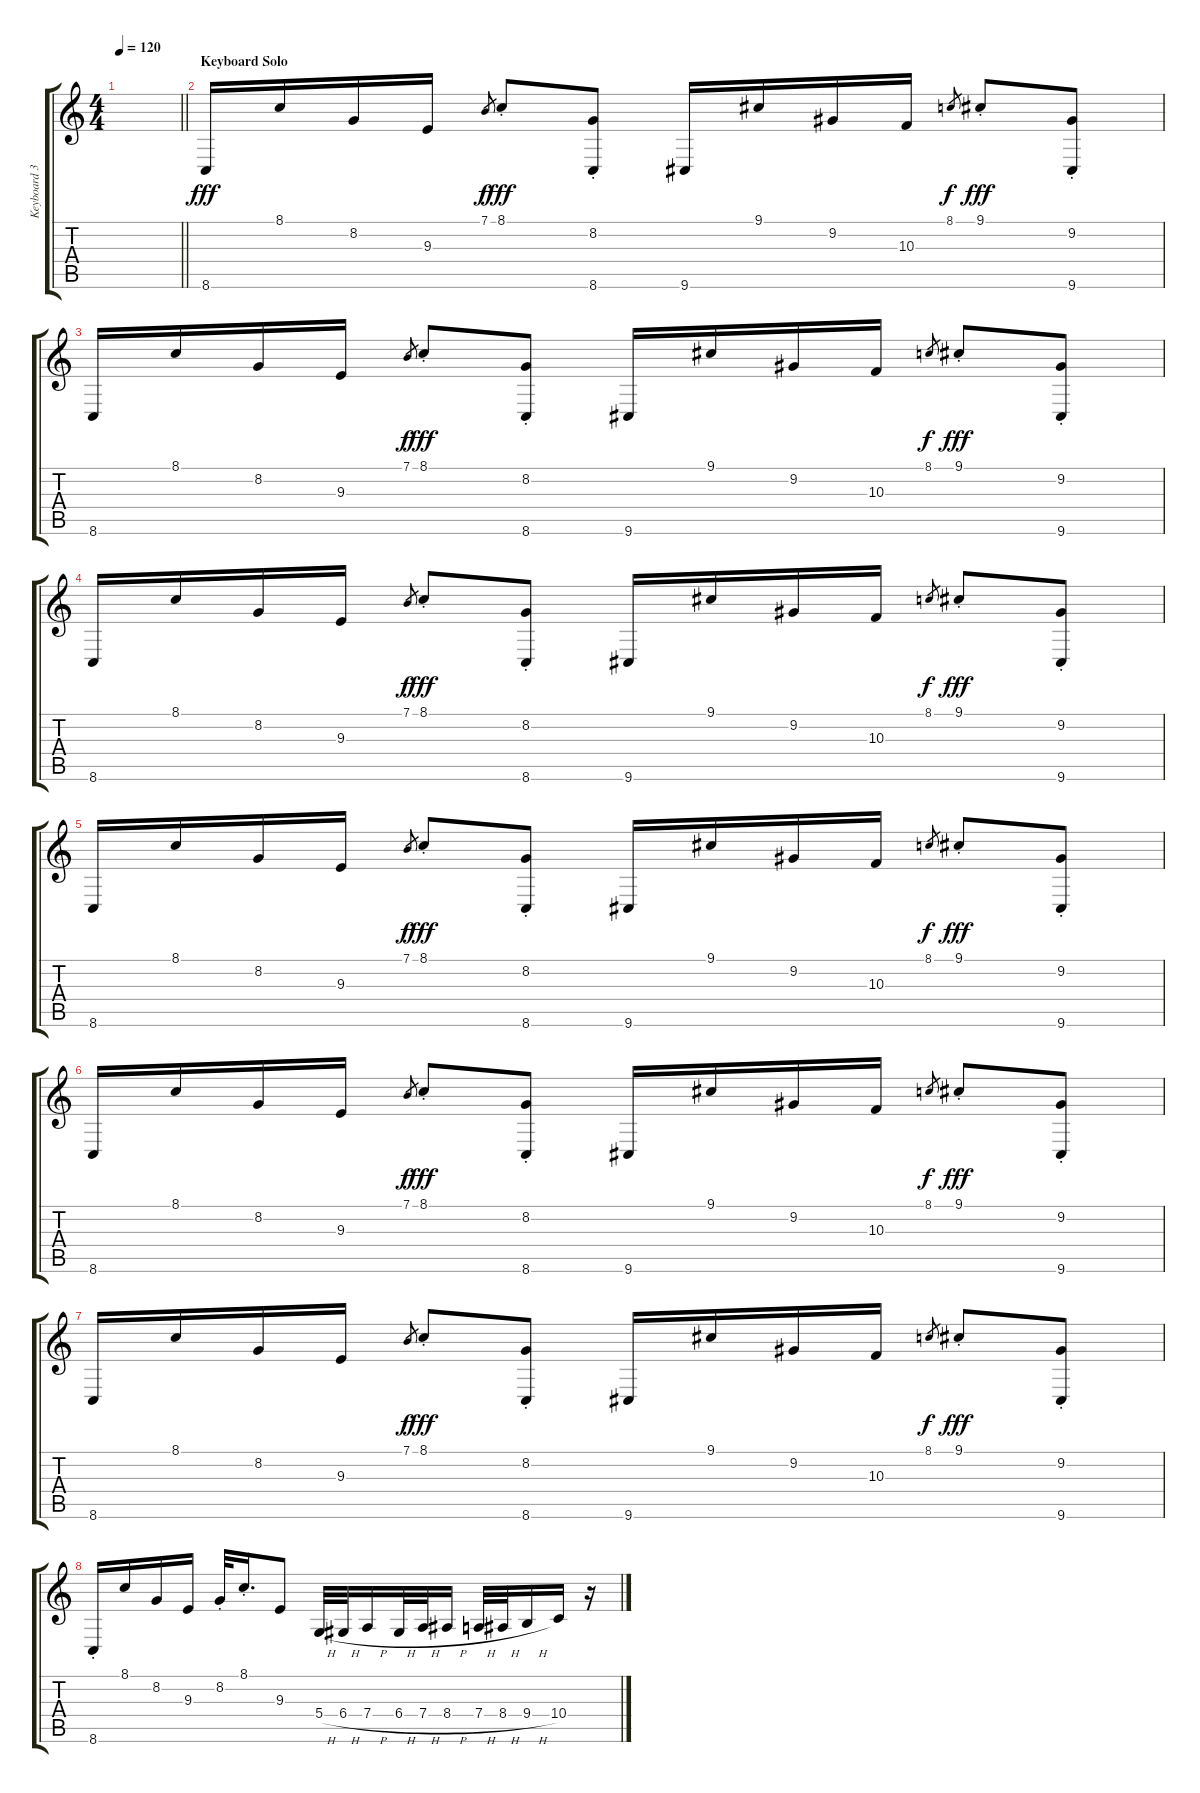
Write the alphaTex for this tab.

\track ("Keyboard 3" "Keyboard 3") {instrument lead2sawtooth}
\staff {score tabs}
\tuning (E4 B3 G3 D3 A2 E2) {hide}
\ts (4 4)
\tempo 120
\clef g2
\barLineRight lightlight
\ks c
|
\section ("" "Keyboard Solo")
8.6.16{dy fff} 8.1.16 8.2.16 9.3.16 7.1.8{gr dy f} 8.1{st}.8{dy fff} (8.2{st} 8.6).8 9.6.16 9.1.16 9.2.16 10.3.16 8.1.8{gr dy f} 9.1{st}.8{dy fff} (9.2{st} 9.6).8 |
8.6.16 8.1.16 8.2.16 9.3.16 7.1.8{gr dy f} 8.1{st}.8{dy fff} (8.2{st} 8.6).8 9.6.16 9.1.16 9.2.16 10.3.16 8.1.8{gr dy f} 9.1{st}.8{dy fff} (9.2{st} 9.6).8 |
8.6.16 8.1.16 8.2.16 9.3.16 7.1.8{gr dy f} 8.1{st}.8{dy fff} (8.2{st} 8.6).8 9.6.16 9.1.16 9.2.16 10.3.16 8.1.8{gr dy f} 9.1{st}.8{dy fff} (9.2{st} 9.6).8 |
8.6.16 8.1.16 8.2.16 9.3.16 7.1.8{gr dy f} 8.1{st}.8{dy fff} (8.2{st} 8.6).8 9.6.16 9.1.16 9.2.16 10.3.16 8.1.8{gr dy f} 9.1{st}.8{dy fff} (9.2{st} 9.6).8 |
8.6.16 8.1.16 8.2.16 9.3.16 7.1.8{gr dy f} 8.1{st}.8{dy fff} (8.2{st} 8.6).8 9.6.16 9.1.16 9.2.16 10.3.16 8.1.8{gr dy f} 9.1{st}.8{dy fff} (9.2{st} 9.6).8 |
8.6.16 8.1.16 8.2.16 9.3.16 7.1.8{gr dy f} 8.1{st}.8{dy fff} (8.2{st} 8.6).8 9.6.16 9.1.16 9.2.16 10.3.16 8.1.8{gr dy f} 9.1{st}.8{dy fff} (9.2{st} 9.6).8 |
8.6{st}.16 8.1.16 8.2.16 9.3.16 8.2{st}.32 8.1{st}.16{d} 9.3.8 5.4{h}.32 6.4{h}.32 7.4{h}.16 6.4{h}.32 7.4{h}.32 8.4{h}.16 7.4{h}.32 8.4{h}.32 9.4{h}.16 10.4.16 r.16
